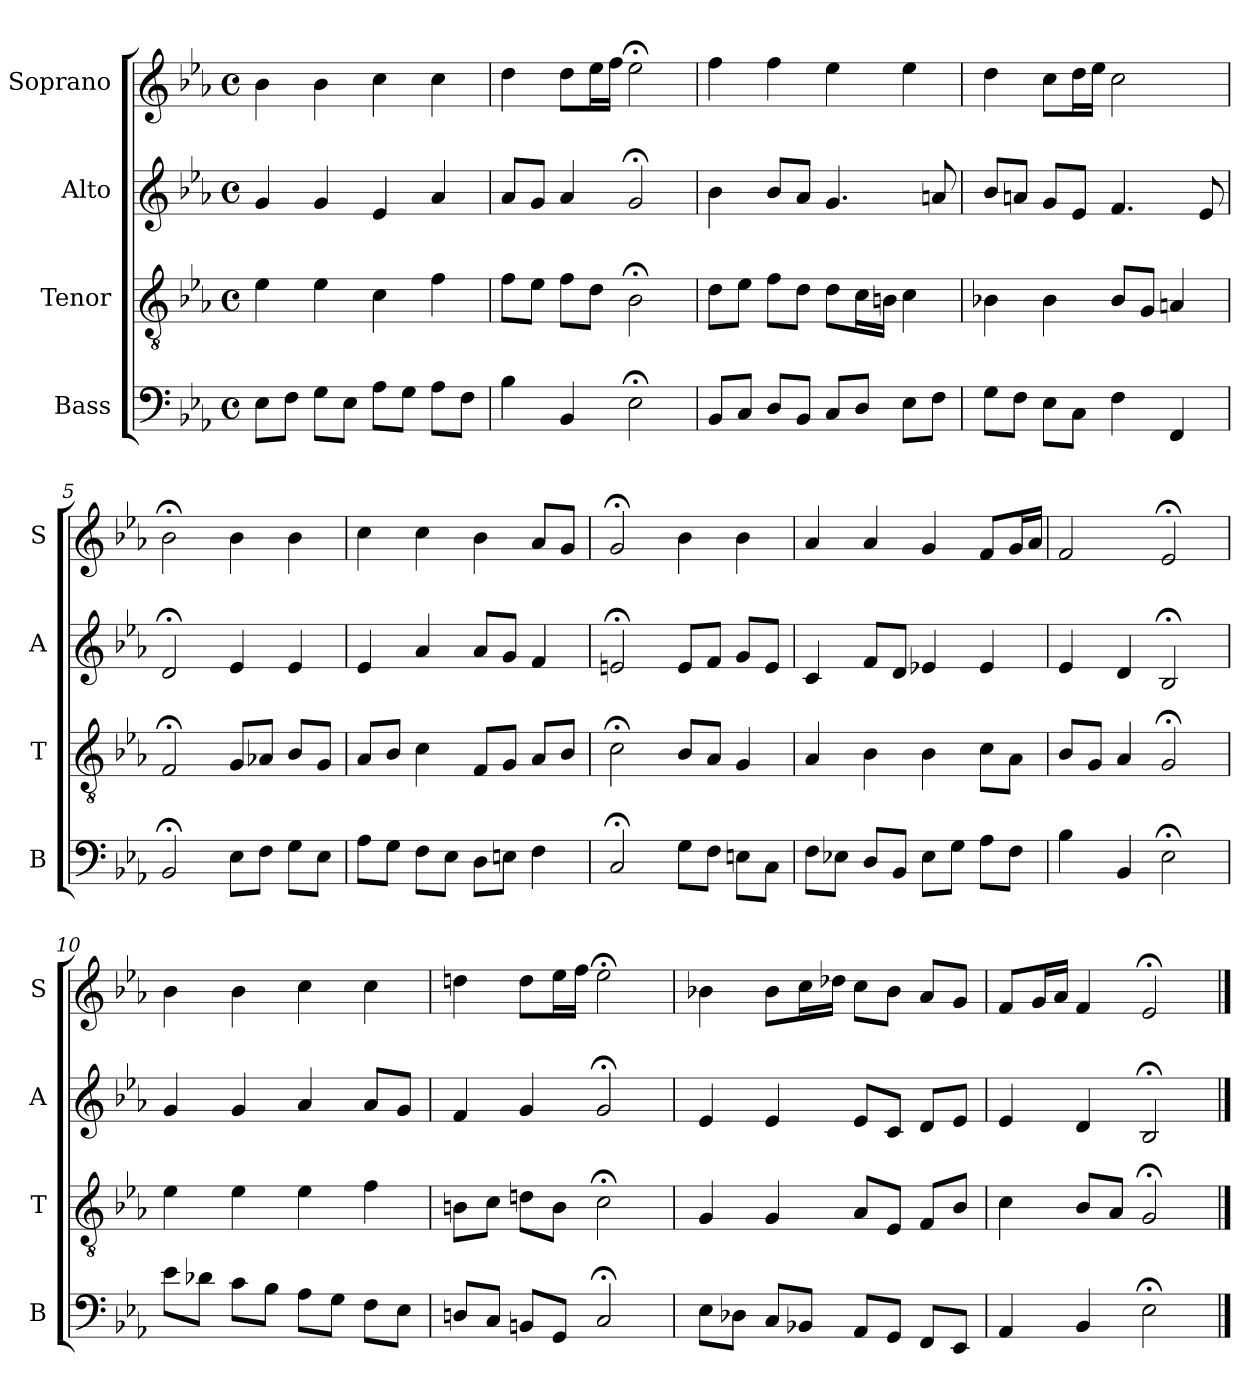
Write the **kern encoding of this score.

**kern	**kern	**kern	**kern
*part4	*part3	*part2	*part1
*staff4	*staff3	*staff2	*staff1
*I"Bass	*I"Tenor	*I"Alto	*I"Soprano
*I'B	*I'T	*I'A	*I'S
*clefF4	*clefGv2	*clefG2	*clefG2
*k[b-e-a-]	*k[b-e-a-]	*k[b-e-a-]	*k[b-e-a-]
*E-:	*E-:	*E-:	*E-:
*M4/4	*M4/4	*M4/4	*M4/4
*met(c)	*met(c)	*met(c)	*met(c)
*MM100	*MM100	*MM100	*MM100
=1	=1	=1	=1
8E-L	4e-	4g	4b-
8FJ	.	.	.
8GL	4e-	4g	4b-
8E-J	.	.	.
8A-L	4c	4e-	4cc
8GJ	.	.	.
8A-L	4f	4a-	4cc
8FJ	.	.	.
=2	=2	=2	=2
4B-	8fL	8a-L	4dd
.	8e-J	8gJ	.
4BB-	8fL	4a-	8ddL
.	8dJ	.	16ee-L
.	.	.	16ffJJ
2E-;<	2B-;<	2g;<	2ee-;<
=3	=3	=3	=3
8BB-L	8dL	4b-	4ff
8CJ	8e-J	.	.
8DL	8fL	8b-L	4ff
8BB-J	8dJ	8a-J	.
8CL	8dL	4.g	4ee-
8DJ	16cL	.	.
.	16BnJJ	.	.
8E-L	4c	.	4ee-
8FJ	.	8an	.
=4	=4	=4	=4
8GL	4B-X	8b-L	4dd
8FJ	.	8anJ	.
8E-L	4B-	8gL	8ccL
8CJ	.	8e-J	16ddL
.	.	.	16ee-JJ
4F	8B-L	4.f	2cc
.	8GJ	.	.
4FF	4An	.	.
.	.	8e-	.
=5	=5	=5	=5
2BB-;<	2F;<	2d;<	2b-;<
8E-L	8GL	4e-	4b-
8FJ	8A-XJ	.	.
8GL	8B-L	4e-	4b-
8E-J	8GJ	.	.
=6	=6	=6	=6
8A-L	8A-L	4e-	4cc
8GJ	8B-J	.	.
8FL	4c	4a-	4cc
8E-J	.	.	.
8DL	8FL	8a-L	4b-
8EnJ	8GJ	8gJ	.
4F	8A-L	4f	8a-L
.	8B-J	.	8gJ
=7	=7	=7	=7
2C;<	2c;<	2en;<	2g;<
8GiL	8B-iL	8eiL	4b-i
8FJ	8A-J	8fJ	.
8EnL	4G	8gL	4b-
8CJ	.	8eJ	.
=8	=8	=8	=8
8FL	4A-	4c	4a-
8E-XJ	.	.	.
8DL	4B-	8fL	4a-
8BB-J	.	8dJ	.
8E-L	4B-	4e-X	4g
8GJ	.	.	.
8A-L	8cL	4e-	8fL
8FJ	8A-J	.	16gL
.	.	.	16a-JJ
=9	=9	=9	=9
4B-	8B-L	4e-	2f
.	8GJ	.	.
4BB-	4A-	4d	.
2E-;<	2G;<	2B-;<	2e-;<
=10	=10	=10	=10
8e-L	4e-	4g	4b-
8d-XJ	.	.	.
8cL	4e-	4g	4b-
8B-J	.	.	.
8A-L	4e-	4a-	4cc
8GJ	.	.	.
8FL	4f	8a-L	4cc
8E-J	.	8gJ	.
=11	=11	=11	=11
8DniL	8BniL	4fi	4ddni
8CJ	8cJ	.	.
8BBnL	8dnL	4g	8ddL
8GGJ	8BJ	.	16ee-L
.	.	.	16ffJJ
2C;<	2c;<	2g;<	2ee-;<
=12	=12	=12	=12
8E-L	4G	4e-	4b-X
8D-XJ	.	.	.
8CL	4G	4e-	8b-L
8BB-XJ	.	.	16ccL
.	.	.	16dd-XJJ
8AA-L	8A-L	8e-L	8ccL
8GGJ	8E-J	8cJ	8b-J
8FFiL	8FiL	8diL	8a-iL
8EE-J	8B-J	8e-J	8gJ
=13	=13	=13	=13
4AA-	4c	4e-	8fL
.	.	.	16gL
.	.	.	16a-JJ
4BB-	8B-L	4d	4f
.	8A-J	.	.
2E-;<	2G;<	2B-;<	2e-;<
==	==	==	==
*-	*-	*-	*-
